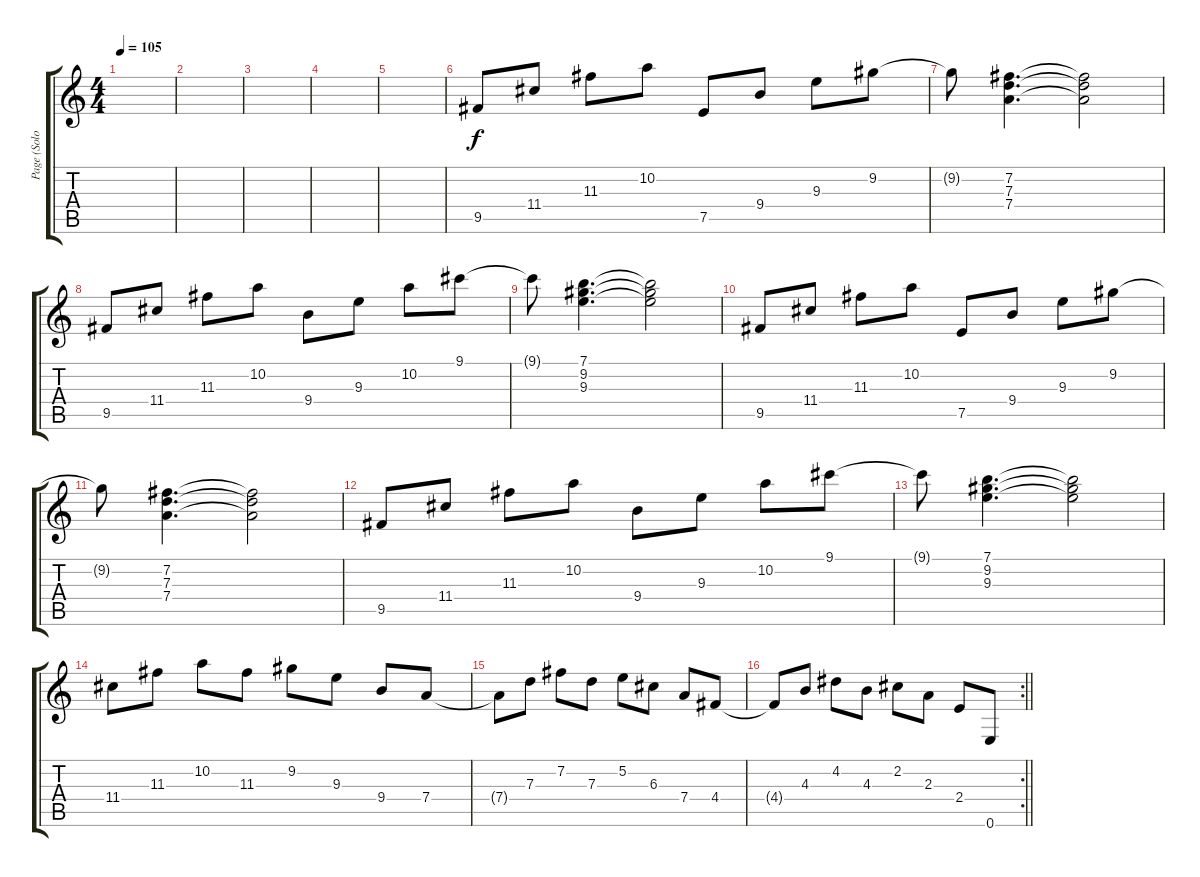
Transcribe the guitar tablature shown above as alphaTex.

\track ("Page (Solo and Fills)" "Page (Solo") {instrument overdrivenguitar}
\staff {score tabs}
\tuning (E4 B3 G3 D3 A2 E2) {hide}
\ts (4 4)
\tempo 105
\clef g2
\ks c
|
|
|
|
|
9.5.8 11.4.8 11.3.8 10.2.8 7.5.8 9.4.8 9.3.8 9.2.8 |
9.2{t}.8 (7.2 7.3 7.4).4{d} (7.2{t} 7.3{t} 7.4{t}).2 |
9.5.8 11.4.8 11.3.8 10.2.8 9.4.8 9.3.8 10.2.8 9.1.8 |
9.1{t}.8 (7.1 9.2 9.3).4{d} (7.1{t} 9.2{t} 9.3{t}).2 |
9.5.8 11.4.8 11.3.8 10.2.8 7.5.8 9.4.8 9.3.8 9.2.8 |
9.2{t}.8 (7.2 7.3 7.4).4{d} (7.2{t} 7.3{t} 7.4{t}).2 |
9.5.8 11.4.8 11.3.8 10.2.8 9.4.8 9.3.8 10.2.8 9.1.8 |
9.1{t}.8 (7.1 9.2 9.3).4{d} (7.1{t} 9.2{t} 9.3{t}).2 |
11.4.8 11.3.8 10.2.8 11.3.8 9.2.8 9.3.8 9.4.8 7.4.8 |
7.4{t}.8 7.3.8 7.2.8 7.3.8 5.2.8 6.3.8 7.4.8 4.4.8 |
\rc 2
\barLineRight lightlight
4.4{t}.8 4.3.8 4.2.8 4.3.8 2.2.8 2.3.8 2.4.8 0.6.8
